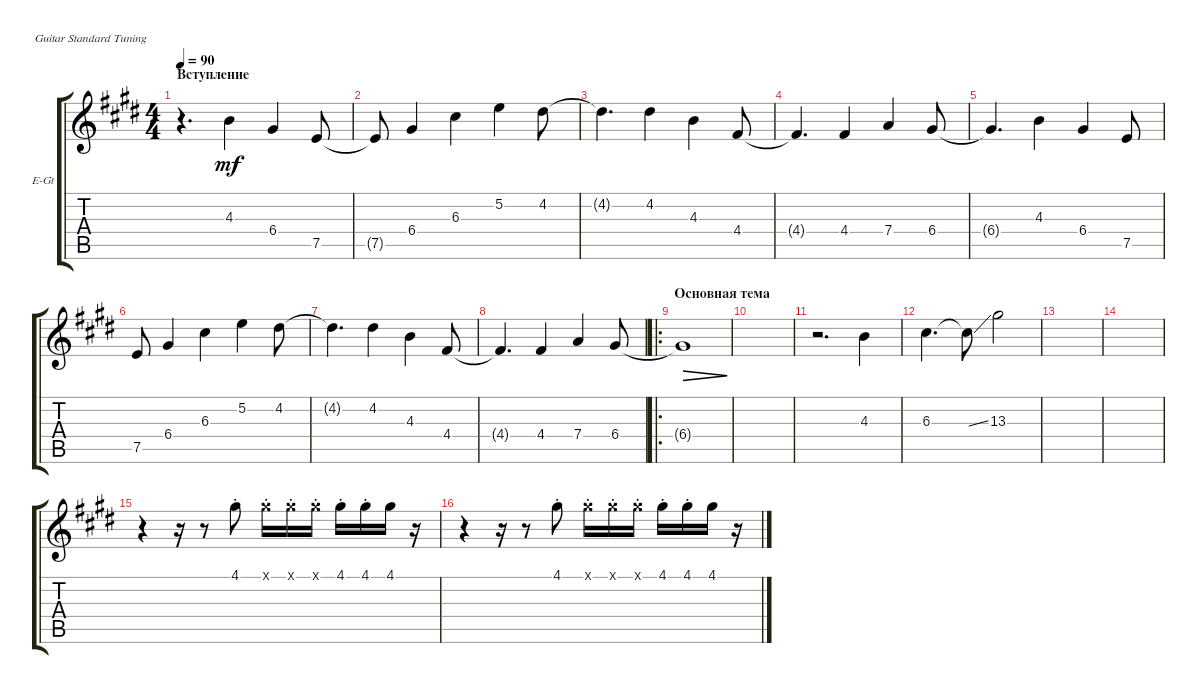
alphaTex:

\defaultSystemsLayout 4
\bracketExtendMode groupsimilarinstruments
\firstSystemTrackNameOrientation horizontal
\otherSystemsTrackNameOrientation horizontal
\track ("Electric Guitar" "E-Gt") {instrument distortionguitar}
\staff {score tabs}
\tuning (E4 B3 G3 D3 A2 E2)
\ts (4 4)
\section ("" "Вступление")
\tempo 90
\clef g2
\scale
0.546468
\ks e
r.4{d dy mf instrument distortionguitar} 4.3.4 6.4.4 7.5.8 |
\scale
0.226766 7.5{t}.8 6.4.4 6.3.4 5.2.4 4.2.8 |
\scale
0.226766 4.2{t}.4{d} 4.2.4 4.3.4 4.4.8 |
\scale
0.333333 4.4{t}.4{d} 4.4.4 7.4.4 6.4.8 |
\scale
0.333333 6.4{t}.4{d} 4.3.4 6.4.4 7.5.8 |
\scale
0.333333 7.5.8 6.4.4 6.3.4 5.2.4 4.2.8 |
\scale
0.312821 4.2{t}.4{d} 4.2.4 4.3.4 4.4.8 |
\scale
0.312821 4.4{t}.4{d} 4.4.4 7.4.4 6.4.8 |
\ro
\section ("" "Основная тема")
\scale
0.374359 6.4{t}.1{dec} |
\scale
0.333333 |
\scale
0.333333 r.2{d} 4.3.4 |
\scale
0.333333 6.3.4{d} 6.3{ss t}.8 13.3.2 |
\scale
0.333333 |
\scale
0.333333 |
\scale
0.333333 r.4 r.16 r.8 4.1{st}.8 4.1{st x}.16 4.1{st x}.16 4.1{st x}.16 4.1{st}.16 4.1{st}.16 4.1.16 r.16 |
\scale
0.333333 r.4 r.16 r.8 4.1{st}.8 4.1{st x}.16 4.1{st x}.16 4.1{st x}.16 4.1{st}.16 4.1{st}.16 4.1.16 r.16
